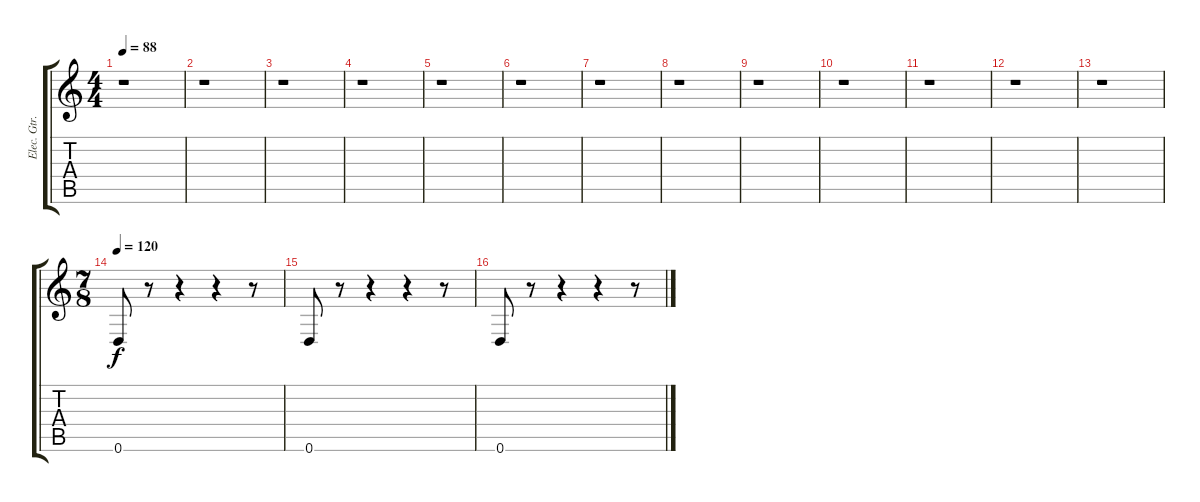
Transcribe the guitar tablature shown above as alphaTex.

\track ("Elec. Gtr. 6" "Elec. Gtr.") {instrument distortionguitar}
\staff {score tabs}
\tuning (E4 B3 G3 D3 A2 D2) {hide}
\ts (4 4)
\tempo 88
\clef g2
\ks c
r.1{dy f} |
r.1 |
r.1 |
r.1 |
r.1 |
r.1 |
r.1 |
r.1 |
r.1 |
r.1 |
r.1 |
r.1 |
r.1 |
\ts (7 8)
\tempo 120
0.6.8 r.8 r.4 r.4 r.8 |
0.6.8 r.8 r.4 r.4 r.8 |
0.6.8 r.8 r.4 r.4 r.8
